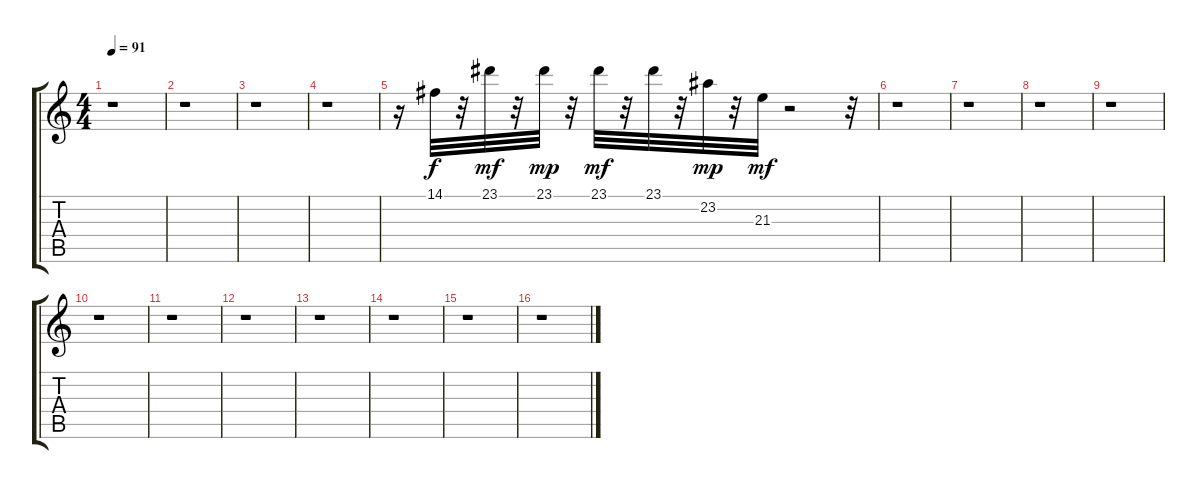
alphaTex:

\track "" {instrument woodblock}
\staff {score tabs}
\tuning (E4 B3 G3 D3 A2 E2) {hide}
\ts (4 4)
\tempo 91
\clef g2
\ks c
r.1{dy mf} |
r.1 |
r.1 |
r.1 |
r.16 14.1.32{dy f} r.32 23.1.32{dy mf} r.32 23.1.32{dy mp} r.32 23.1.32{dy mf} r.32 23.1.32 r.32 23.2.32{dy mp} r.32 21.3.32{dy mf} r.2 r.32 |
r.1 |
r.1 |
r.1 |
r.1 |
r.1 |
r.1 |
r.1 |
r.1 |
r.1 |
r.1 |
r.1
